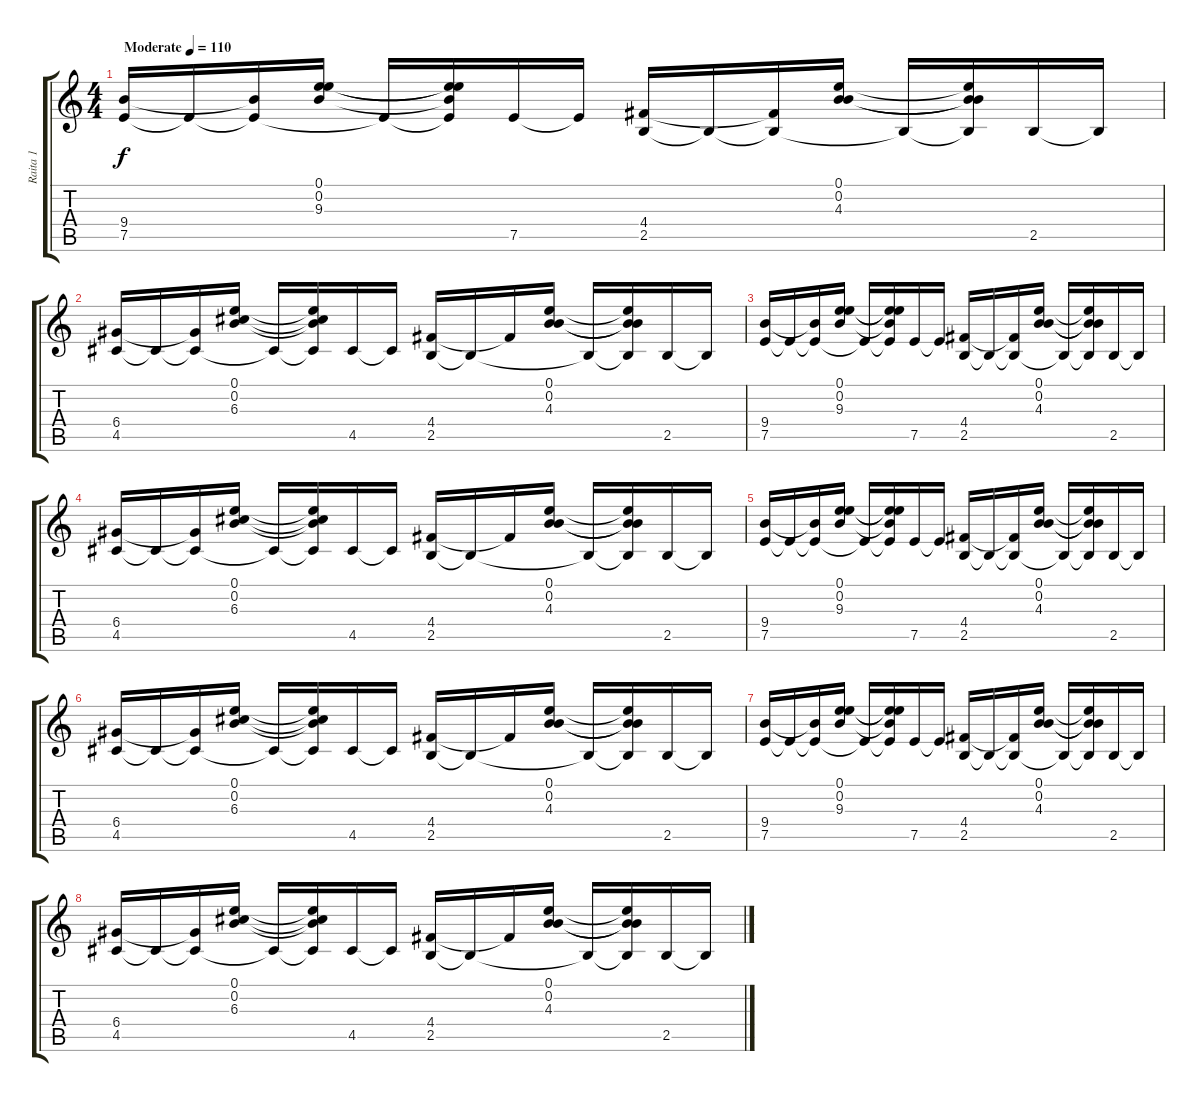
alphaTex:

\track ("Raita 1" "Raita 1") {instrument acousticguitarnylon}
\staff {score tabs}
\tuning (E4 B3 G3 D3 A2 E2) {hide}
\ts (4 4)
\tempo (110 "Moderate")
\clef g2
\ks c
(9.4 7.5).16{dy f instrument acousticguitarnylon} 7.5{t}.16 (9.4{t} 7.5{t}).16 (0.1 0.2 9.3).16 7.5{t}.16 (0.1{t} 0.2{t} 9.3{t} 7.5{t}).16 7.5.16 7.5{t}.16 (4.4 2.5).16 2.5{t}.16 (4.4{t} 2.5{t}).16 (0.1 0.2 4.3).16 2.5{t}.16 (0.1{t} 0.2{t} 4.3{t} 2.5{t}).16 2.5.16 2.5{t}.16 |
(6.4 4.5).16 4.5{t}.16 (6.4{t} 4.5{t}).16 (0.1 0.2 6.3).16 4.5{t}.16 (0.1{t} 0.2{t} 6.3{t} 4.5{t}).16 4.5.16 4.5{t}.16 (4.4 2.5).16 2.5{t}.16 4.4{t}.16 (0.1 0.2 4.3).16 2.5{t}.16 (0.1{t} 0.2{t} 4.3{t} 2.5{t}).16 2.5.16 2.5{t}.16 |
(9.4 7.5).16 7.5{t}.16 (9.4{t} 7.5{t}).16 (0.1 0.2 9.3).16 7.5{t}.16 (0.1{t} 0.2{t} 9.3{t} 7.5{t}).16 7.5.16 7.5{t}.16 (4.4 2.5).16 2.5{t}.16 (4.4{t} 2.5{t}).16 (0.1 0.2 4.3).16 2.5{t}.16 (0.1{t} 0.2{t} 4.3{t} 2.5{t}).16 2.5.16 2.5{t}.16 |
(6.4 4.5).16 4.5{t}.16 (6.4{t} 4.5{t}).16 (0.1 0.2 6.3).16 4.5{t}.16 (0.1{t} 0.2{t} 6.3{t} 4.5{t}).16 4.5.16 4.5{t}.16 (4.4 2.5).16 2.5{t}.16 4.4{t}.16 (0.1 0.2 4.3).16 2.5{t}.16 (0.1{t} 0.2{t} 4.3{t} 2.5{t}).16 2.5.16 2.5{t}.16 |
(9.4 7.5).16 7.5{t}.16 (9.4{t} 7.5{t}).16 (0.1 0.2 9.3).16 7.5{t}.16 (0.1{t} 0.2{t} 9.3{t} 7.5{t}).16 7.5.16 7.5{t}.16 (4.4 2.5).16 2.5{t}.16 (4.4{t} 2.5{t}).16 (0.1 0.2 4.3).16 2.5{t}.16 (0.1{t} 0.2{t} 4.3{t} 2.5{t}).16 2.5.16 2.5{t}.16 |
(6.4 4.5).16 4.5{t}.16 (6.4{t} 4.5{t}).16 (0.1 0.2 6.3).16 4.5{t}.16 (0.1{t} 0.2{t} 6.3{t} 4.5{t}).16 4.5.16 4.5{t}.16 (4.4 2.5).16 2.5{t}.16 4.4{t}.16 (0.1 0.2 4.3).16 2.5{t}.16 (0.1{t} 0.2{t} 4.3{t} 2.5{t}).16 2.5.16 2.5{t}.16 |
(9.4 7.5).16 7.5{t}.16 (9.4{t} 7.5{t}).16 (0.1 0.2 9.3).16 7.5{t}.16 (0.1{t} 0.2{t} 9.3{t} 7.5{t}).16 7.5.16 7.5{t}.16 (4.4 2.5).16 2.5{t}.16 (4.4{t} 2.5{t}).16 (0.1 0.2 4.3).16 2.5{t}.16 (0.1{t} 0.2{t} 4.3{t} 2.5{t}).16 2.5.16 2.5{t}.16 |
(6.4 4.5).16 4.5{t}.16 (6.4{t} 4.5{t}).16 (0.1 0.2 6.3).16 4.5{t}.16 (0.1{t} 0.2{t} 6.3{t} 4.5{t}).16 4.5.16 4.5{t}.16 (4.4 2.5).16 2.5{t}.16 4.4{t}.16 (0.1 0.2 4.3).16 2.5{t}.16 (0.1{t} 0.2{t} 4.3{t} 2.5{t}).16 2.5.16 2.5{t}.16
